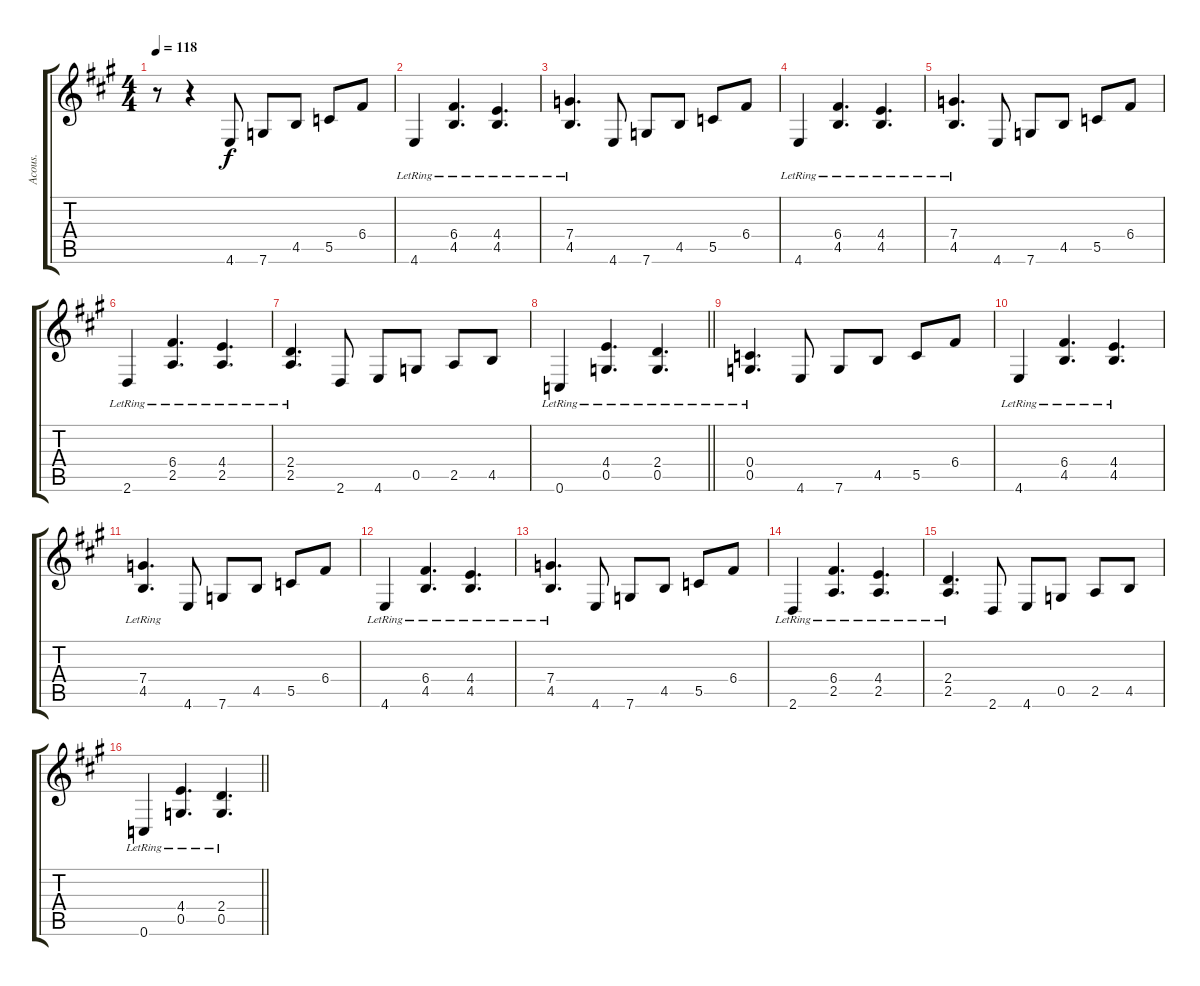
\track ("Acous." "Acous.") {instrument acousticguitarsteel}
\staff {score tabs}
\tuning (D4 A3 F3 C3 G2 C2) {hide}
\ts (4 4)
\tempo 118
\clef g2
\ks a
r.8{dy f instrument acousticguitarsteel} r.4 4.6.8 7.6.8 4.5.8 5.5.8 6.4.8 |
4.6{lr}.4 (6.4{lr} 4.5{lr}).4{d} (4.4{lr} 4.5{lr}).4{d} |
(7.4{lr} 4.5{lr}).4{d} 4.6.8 7.6.8 4.5.8 5.5.8 6.4.8 |
4.6{lr}.4 (6.4{lr} 4.5{lr}).4{d} (4.4{lr} 4.5{lr}).4{d} |
(7.4{lr} 4.5{lr}).4{d} 4.6.8 7.6.8 4.5.8 5.5.8 6.4.8 |
2.6{lr}.4 (6.4{lr} 2.5{lr}).4{d} (4.4{lr} 2.5{lr}).4{d} |
(2.4{lr} 2.5{lr}).4{d} 2.6.8 4.6.8 0.5.8 2.5.8 4.5.8 |
\barLineRight lightlight
0.6{lr}.4 (4.4{lr} 0.5{lr}).4{d} (2.4{lr} 0.5{lr}).4{d} |
(0.4{lr} 0.5{lr}).4{d} 4.6.8 7.6.8 4.5.8 5.5.8 6.4.8 |
4.6{lr}.4 (6.4{lr} 4.5{lr}).4{d} (4.4{lr} 4.5{lr}).4{d} |
(7.4{lr} 4.5{lr}).4{d} 4.6.8 7.6.8 4.5.8 5.5.8 6.4.8 |
4.6{lr}.4 (6.4{lr} 4.5{lr}).4{d} (4.4{lr} 4.5{lr}).4{d} |
(7.4{lr} 4.5{lr}).4{d} 4.6.8 7.6.8 4.5.8 5.5.8 6.4.8 |
2.6{lr}.4 (6.4{lr} 2.5{lr}).4{d} (4.4{lr} 2.5{lr}).4{d} |
(2.4{lr} 2.5{lr}).4{d} 2.6.8 4.6.8 0.5.8 2.5.8 4.5.8 |
\barLineRight lightlight
0.6{lr}.4 (4.4{lr} 0.5{lr}).4{d} (2.4{lr} 0.5{lr}).4{d}
